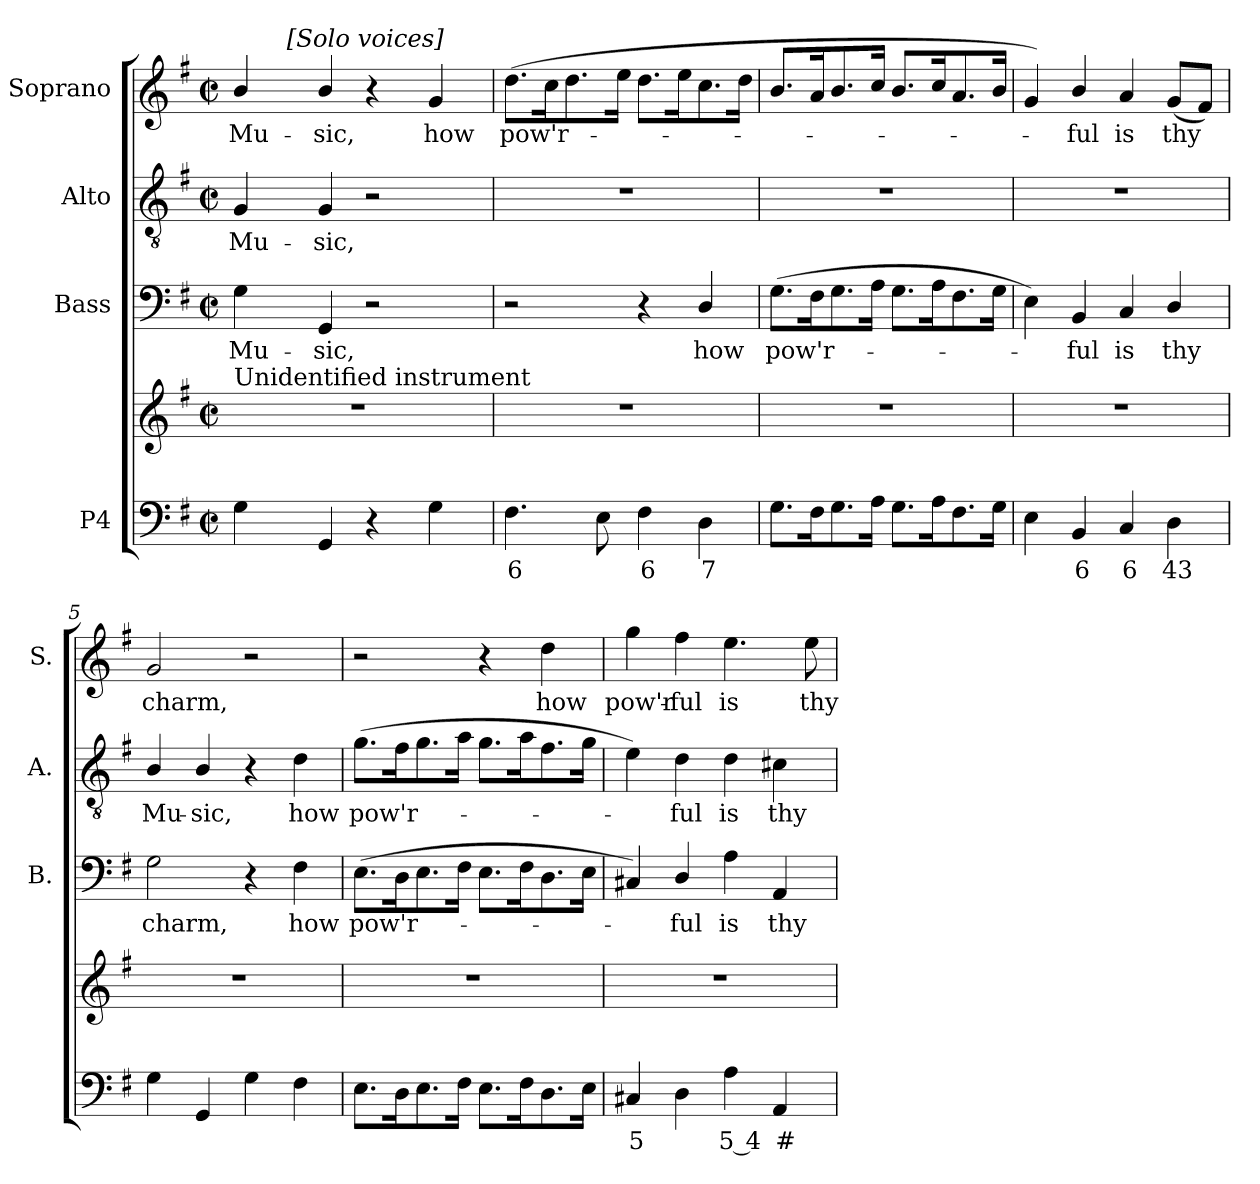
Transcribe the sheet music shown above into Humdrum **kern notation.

**kern	**text	**kern	**kern	**text	**kern	**text	**kern	**text
*part4	*part4	*part4	*part3	*part3	*part2	*part2	*part1	*part1
*staff5	*staff5	*staff4	*staff3	*staff3	*staff2	*staff2	*staff1	*staff1
*I"P4	*	*	*I"Bass	*	*I"Alto	*	*I"Soprano	*
*	*	*	*I'B.	*	*I'A.	*	*I'S.	*
!!LO:PB:g=z
*clefF4	*	*clefG2	*clefF4	*	*clefGv2	*	*clefG2	*
*	*	*	*	*	*ITrd7c12	*	*	*
*k[f#]	*	*k[f#]	*k[f#]	*	*k[f#]	*	*k[f#]	*
*G:	*	*G:	*G:	*	*G:	*	*G:	*
*M2/2	*	*M2/2	*M2/2	*	*M2/2	*	*M2/2	*
*met(c|)	*	*met(c|)	*met(c|)	*	*met(c|)	*	*met(c|)	*
*MM120	*	*MM120	*MM120	*	*MM120	*	*MM120	*
=1	=1	=1	=1	=1	=1	=1	=1	=1
!	!	!	!	!LO:LY:b:color=#000000	!	!	!	!
!	!	!	!	!	!	!LO:LY:b:color=#000000	!	!
!	!	!	!	!	!	!	!LO:TX:a:B:t=Vivace	!
!	!	!LO:TX:a:t=Unidentified instrument	!	!	!	!	!	!
!	!	!	!	!	!	!	!	!LO:LY:b:color=#000000
*	*	*	*	*	*	*	*^	*
4Gi\	.	1r	4Gi\	Mu-	4GGi/	Mu-	4bi/	16ryy	Mu-
.	.	.	.	.	.	.	.	32ryy	.
.	.	.	.	.	.	.	.	64ryy	.
.	.	.	.	.	.	.	.	128ryy	.
.	.	.	.	.	.	.	.	256ryy	.
.	.	.	.	.	.	.	.	1024ryy	.
!	!	!	!	!	!	!	!	!LO:TX:a:t=[Solo voices]	!
.	.	.	.	.	.	.	.	2ryy	.
!	!	!	!	!LO:LY:b:color=#000000	!	!	!	!	!
!	!	!	!	!	!	!LO:LY:b:color=#000000	!	!	!
!	!	!	!	!	!	!	!	!	!LO:LY:b:color=#000000
4GGi/	.	.	4GGi/	-sic,	4GGi/	-sic,	4bi/	.	-sic,
4r	.	.	2r	.	2r	.	4r	.	.
.	.	.	.	.	.	.	.	4ryy	.
!	!	!	!	!	!	!	!	!	!LO:LY:b:color=#000000
4Gi\	.	.	.	.	.	.	4gi/	.	how
.	.	.	.	.	.	.	.	8ryy	.
.	.	.	.	.	.	.	.	512.ryy	.
*	*	*	*	*	*	*	*v	*v	*
=2	=2	=2	=2	=2	=2	=2	=2	=2
*	*	*	*	*	*	*	*^	*
!	!LO:LY:b:color=#000000	!	!	!	!	!	!	!	!
*	*	*	*	*	*	*	*v	*v	*
*	*	*	*	*	*	*	*^	*
!	!	!	!	!	!	!	!	!	!LO:LY:b:color=#000000
*	*	*	*	*	*	*	*v	*v	*
4.F#i\	6	1r	2r	.	1r	.	(8.ddi\L	pow'r-
.	.	.	.	.	.	.	16cci\k	.
.	.	.	.	.	.	.	8.ddi\	.
8Ei\	.	.	.	.	.	.	.	.
.	.	.	.	.	.	.	16eei\Jk	.
!	!LO:LY:b:color=#000000	!	!	!	!	!	!	!
4F#i\	6	.	4r	.	.	.	8.ddi\L	.
.	.	.	.	.	.	.	16eei\k	.
!	!LO:LY:b:color=#000000	!	!	!	!	!	!	!
!	!	!	!	!LO:LY:b:color=#000000	!	!	!	!
4Di\	7	.	4Di/	how	.	.	8.cci\	.
.	.	.	.	.	.	.	16ddi\Jk	.
=3	=3	=3	=3	=3	=3	=3	=3	=3
!	!	!	!	!LO:LY:b:color=#000000	!	!	!	!
8.Gi\L	.	1r	(8.Gi\L	pow'r-	1r	.	8.bi/L	.
16F#i\k	.	.	16F#i\k	.	.	.	16ai/k	.
8.Gi\	.	.	8.Gi\	.	.	.	8.bi/	.
16Ai\Jk	.	.	16Ai\Jk	.	.	.	16cci/Jk	.
8.Gi\L	.	.	8.Gi\L	.	.	.	8.bi/L	.
16Ai\k	.	.	16Ai\k	.	.	.	16cci/k	.
8.F#i\	.	.	8.F#i\	.	.	.	8.ai/	.
16Gi\Jk	.	.	16Gi\Jk	.	.	.	16bi/Jk	.
=4	=4	=4	=4	=4	=4	=4	=4	=4
4Ei\	.	1r	4Ei\)	.	1r	.	4gi/)	.
!	!LO:LY:b:color=#000000	!	!	!	!	!	!	!
!	!	!	!	!LO:LY:b:color=#000000	!	!	!	!
!	!	!	!	!	!	!	!	!LO:LY:b:color=#000000
4BBi/	6	.	4BBi/	-ful	.	.	4bi/	-ful
!	!LO:LY:b:color=#000000	!	!	!	!	!	!	!
!	!	!	!	!LO:LY:b:color=#000000	!	!	!	!
!	!	!	!	!	!	!	!	!LO:LY:b:color=#000000
4Ci/	6	.	4Ci/	is	.	.	4ai/	is
!	!LO:LY:b:color=#000000	!	!	!	!	!	!	!
!	!	!	!	!LO:LY:b:color=#000000	!	!	!	!
!	!	!	!	!	!	!	!	!LO:LY:b:color=#000000
4Di\	43	.	4Di/	thy	.	.	(8gi/L	thy
.	.	.	.	.	.	.	8f#i/J)	.
=5	=5	=5	=5	=5	=5	=5	=5	=5
!	!	!	!	!LO:LY:b:color=#000000	!	!	!	!
!	!	!	!	!	!	!LO:LY:b:color=#000000	!	!
!	!	!	!	!	!	!	!	!LO:LY:b:color=#000000
4Gi\	.	1r	2Gi\	charm,	4BBi/	Mu-	2gi/	charm,
!	!	!	!	!	!	!LO:LY:b:color=#000000	!	!
4GGi/	.	.	.	.	4BBi/	-sic,	.	.
4Gi\	.	.	4r	.	4r	.	2r	.
!	!	!	!	!LO:LY:b:color=#000000	!	!	!	!
!	!	!	!	!	!	!LO:LY:b:color=#000000	!	!
4F#i\	.	.	4F#i\	how	4Di\	how	.	.
=6	=6	=6	=6	=6	=6	=6	=6	=6
!	!	!	!	!LO:LY:b:color=#000000	!	!	!	!
!	!	!	!	!	!	!LO:LY:b:color=#000000	!	!
8.Ei\L	.	1r	(8.Ei\L	pow'r-	(8.Gi\L	pow'r-	2r	.
16Di\k	.	.	16Di\k	.	16F#i\k	.	.	.
8.Ei\	.	.	8.Ei\	.	8.Gi\	.	.	.
16F#i\Jk	.	.	16F#i\Jk	.	16Ai\Jk	.	.	.
8.Ei\L	.	.	8.Ei\L	.	8.Gi\L	.	4r	.
16F#i\k	.	.	16F#i\k	.	16Ai\k	.	.	.
!	!	!	!	!	!	!	!	!LO:LY:b:color=#000000
8.Di\	.	.	8.Di\	.	8.F#i\	.	4ddi\	how
16Ei\Jk	.	.	16Ei\Jk	.	16Gi\Jk	.	.	.
!!LO:LB:g=z
=7	=7	=7	=7	=7	=7	=7	=7	=7
!	!LO:LY:b:color=#000000	!	!	!	!	!	!	!
!	!	!	!	!	!	!	!	!LO:LY:b:color=#000000
4C#Xi/	5	1r	4C#Xi/)	.	4Ei\)	.	4ggi\	pow'r-
!	!	!	!	!LO:LY:b:color=#000000	!	!	!	!
!	!	!	!	!	!	!LO:LY:b:color=#000000	!	!
!	!	!	!	!	!	!	!	!LO:LY:b:color=#000000
4Di\	.	.	4Di/	-ful	4Di\	-ful	4ff#i\	-ful
!	!LO:LY:b:color=#000000	!	!	!	!	!	!	!
!	!	!	!	!LO:LY:b:color=#000000	!	!	!	!
!	!	!	!	!	!	!LO:LY:b:color=#000000	!	!
!	!	!	!	!	!	!	!	!LO:LY:b:color=#000000
4Ai\	5 4	.	4Ai\	is	4Di\	is	4.eei\	is
!	!LO:LY:b:color=#000000	!	!	!	!	!	!	!
!	!	!	!	!LO:LY:b:color=#000000	!	!	!	!
!	!	!	!	!	!	!LO:LY:b:color=#000000	!	!
4AAi/	#	.	4AAi/	thy	4C#Xi\	thy	.	.
!	!	!	!	!	!	!	!	!LO:LY:b:color=#000000
.	.	.	.	.	.	.	8eei\	thy
=	=	=	=	=	=	=	=	=
*-	*-	*-	*-	*-	*-	*-	*-	*-
